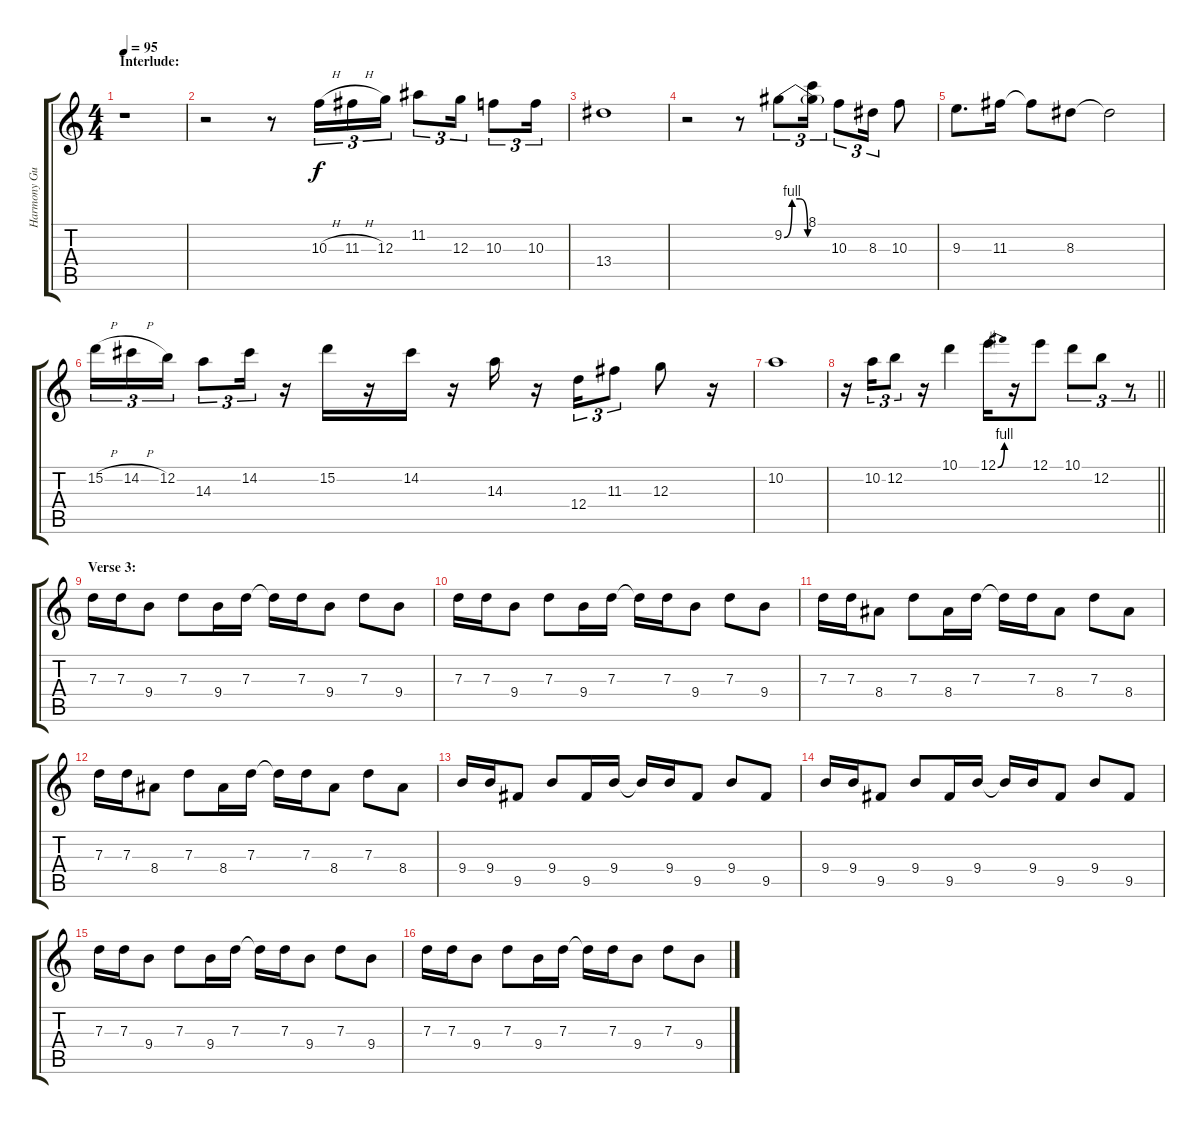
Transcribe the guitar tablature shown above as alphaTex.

\track ("Harmony Guitar 1" "Harmony Gu") {instrument overdrivenguitar}
\staff {score tabs}
\tuning (E4 B3 G3 D3 A2 E2) {hide}
\ts (4 4)
\section ("" "Interlude:")
\tempo 95
\clef g2
\ks c
r.1{dy f} |
r.2{volume 10} r.8 10.3{h}.16{tu (3 2)} 11.3{h}.16{tu (3 2)} 12.3.16{tu (3 2)} 11.2.8{tu (3 2)} 12.3.16{tu (3 2)} 10.3.8{tu (3 2)} 10.3.16{tu (3 2)} |
13.4.1 |
r.2 r.8 9.2{be (custom 0 0 10 4 20 4 30 0 60 0)}.8{tu (3 2)} (8.1 9.2{t}).16{tu (3 2)} 10.3.8{tu (3 2)} 8.3.16{tu (3 2)} 10.3.8 |
9.3.8{d} 11.3.16 11.3{t}.8 8.3.8 8.3{t}.2 |
15.2{h}.16{tu (3 2)} 14.2{h}.16{tu (3 2)} 12.2.16{tu (3 2)} 14.3.8{tu (3 2)} 14.2.16{tu (3 2)} r.16 15.2.16 r.16 14.2.16 r.16 14.3.16 r.16 12.4.16{tu (3 2)} 11.3.8{tu (3 2)} 12.3.8 r.16 |
10.2.1 |
\barLineRight lightlight
r.16 10.2.16{tu (3 2)} 12.2.8{tu (3 2)} r.16 10.1.4 12.1{be (bend 0 0 60 4)}.16 r.16 12.1.8 10.1.8{tu (3 2)} 12.2.8{tu (3 2)} r.8{tu (3 2)} |
\section ("" "Verse 3:")
7.3.16{volume 11 instrument electricguitarmuted} 7.3.16 9.4.8 7.3.8 9.4.16 7.3.16 7.3{t}.16 7.3.16 9.4.8 7.3.8 9.4.8 |
7.3.16 7.3.16 9.4.8 7.3.8 9.4.16 7.3.16 7.3{t}.16 7.3.16 9.4.8 7.3.8 9.4.8 |
7.3.16 7.3.16 8.4.8 7.3.8 8.4.16 7.3.16 7.3{t}.16 7.3.16 8.4.8 7.3.8 8.4.8 |
7.3.16 7.3.16 8.4.8 7.3.8 8.4.16 7.3.16 7.3{t}.16 7.3.16 8.4.8 7.3.8 8.4.8 |
9.4.16 9.4.16 9.5.8 9.4.8 9.5.16 9.4.16 9.4{t}.16 9.4.16 9.5.8 9.4.8 9.5.8 |
9.4.16 9.4.16 9.5.8 9.4.8 9.5.16 9.4.16 9.4{t}.16 9.4.16 9.5.8 9.4.8 9.5.8 |
7.3.16 7.3.16 9.4.8 7.3.8 9.4.16 7.3.16 7.3{t}.16 7.3.16 9.4.8 7.3.8 9.4.8 |
7.3.16 7.3.16 9.4.8 7.3.8 9.4.16 7.3.16 7.3{t}.16 7.3.16 9.4.8 7.3.8 9.4.8
